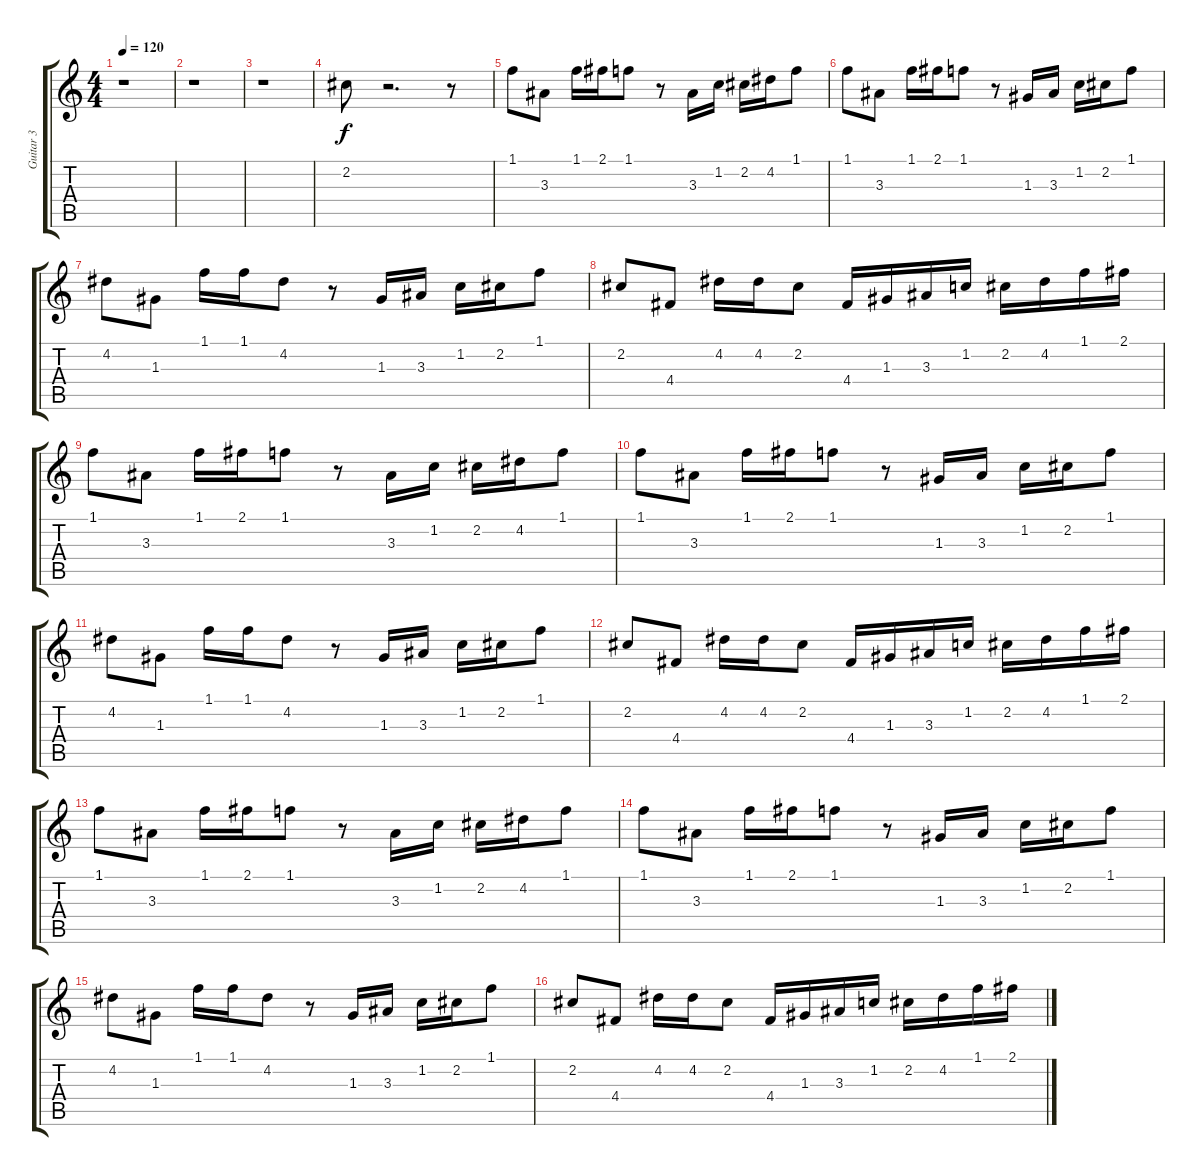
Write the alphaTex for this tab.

\track ("Guitar 3" "Guitar 3") {instrument electricguitarmuted}
\staff {score tabs}
\tuning (E4 B3 G3 D3 A2 E2) {hide}
\ts (4 4)
\tempo 120
\clef g2
\ks c
r.1{dy f} |
r.1 |
r.1 |
2.2.8 r.2{d} r.8 |
1.1.8 3.3.8 1.1.16 2.1.16 1.1.8 r.8 3.3.16 1.2.16 2.2.16 4.2.16 1.1.8 |
1.1.8 3.3.8 1.1.16 2.1.16 1.1.8 r.8 1.3.16 3.3.16 1.2.16 2.2.16 1.1.8 |
4.2.8 1.3.8 1.1.16 1.1.16 4.2.8 r.8 1.3.16 3.3.16 1.2.16 2.2.16 1.1.8 |
2.2.8 4.4.8 4.2.16 4.2.16 2.2.8 4.4.16 1.3.16 3.3.16 1.2.16 2.2.16 4.2.16 1.1.16 2.1.16 |
1.1.8 3.3.8 1.1.16 2.1.16 1.1.8 r.8 3.3.16 1.2.16 2.2.16 4.2.16 1.1.8 |
1.1.8 3.3.8 1.1.16 2.1.16 1.1.8 r.8 1.3.16 3.3.16 1.2.16 2.2.16 1.1.8 |
4.2.8 1.3.8 1.1.16 1.1.16 4.2.8 r.8 1.3.16 3.3.16 1.2.16 2.2.16 1.1.8 |
2.2.8 4.4.8 4.2.16 4.2.16 2.2.8 4.4.16 1.3.16 3.3.16 1.2.16 2.2.16 4.2.16 1.1.16 2.1.16 |
1.1.8 3.3.8 1.1.16 2.1.16 1.1.8 r.8 3.3.16 1.2.16 2.2.16 4.2.16 1.1.8 |
1.1.8 3.3.8 1.1.16 2.1.16 1.1.8 r.8 1.3.16 3.3.16 1.2.16 2.2.16 1.1.8 |
4.2.8 1.3.8 1.1.16 1.1.16 4.2.8 r.8 1.3.16 3.3.16 1.2.16 2.2.16 1.1.8 |
2.2.8 4.4.8 4.2.16 4.2.16 2.2.8 4.4.16 1.3.16 3.3.16 1.2.16 2.2.16 4.2.16 1.1.16 2.1.16
